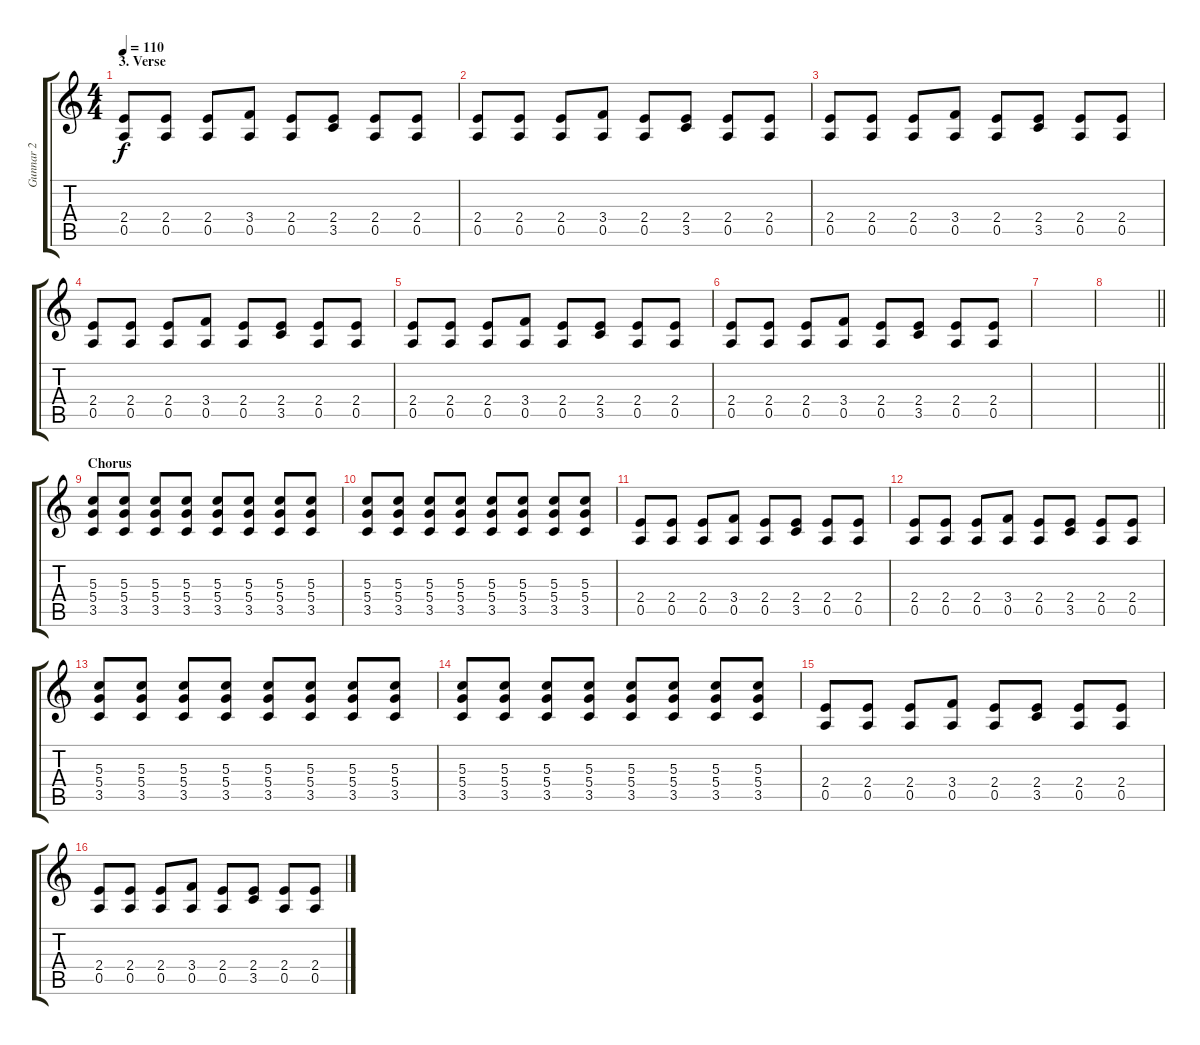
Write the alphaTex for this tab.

\track ("Gunnar 2" "Gunnar 2") {instrument electricguitarclean}
\staff {score tabs}
\tuning (E4 B3 G3 D3 A2 E2) {hide}
\ts (4 4)
\section ("" "3. Verse")
\tempo 110
\clef g2
\ks c
(2.4 0.5).8{dy f} (2.4 0.5).8 (2.4 0.5).8 (3.4 0.5).8 (2.4 0.5).8 (2.4 3.5).8 (2.4 0.5).8 (2.4 0.5).8 |
(2.4 0.5).8 (2.4 0.5).8 (2.4 0.5).8 (3.4 0.5).8 (2.4 0.5).8 (2.4 3.5).8 (2.4 0.5).8 (2.4 0.5).8 |
(2.4 0.5).8 (2.4 0.5).8 (2.4 0.5).8 (3.4 0.5).8 (2.4 0.5).8 (2.4 3.5).8 (2.4 0.5).8 (2.4 0.5).8 |
(2.4 0.5).8 (2.4 0.5).8 (2.4 0.5).8 (3.4 0.5).8 (2.4 0.5).8 (2.4 3.5).8 (2.4 0.5).8 (2.4 0.5).8 |
(2.4 0.5).8 (2.4 0.5).8 (2.4 0.5).8 (3.4 0.5).8 (2.4 0.5).8 (2.4 3.5).8 (2.4 0.5).8 (2.4 0.5).8 |
(2.4 0.5).8 (2.4 0.5).8 (2.4 0.5).8 (3.4 0.5).8 (2.4 0.5).8 (2.4 3.5).8 (2.4 0.5).8 (2.4 0.5).8 |
|
\barLineRight lightlight
|
\section ("" "Chorus")
(5.3 5.4 3.5).8{volume 12 balance 0 instrument distortionguitar} (5.3 5.4 3.5).8 (5.3 5.4 3.5).8 (5.3 5.4 3.5).8 (5.3 5.4 3.5).8 (5.3 5.4 3.5).8 (5.3 5.4 3.5).8 (5.3 5.4 3.5).8 |
(5.3 5.4 3.5).8 (5.3 5.4 3.5).8 (5.3 5.4 3.5).8 (5.3 5.4 3.5).8 (5.3 5.4 3.5).8 (5.3 5.4 3.5).8 (5.3 5.4 3.5).8 (5.3 5.4 3.5).8 |
(2.4 0.5).8{volume 6 balance 0 instrument electricguitarclean} (2.4 0.5).8 (2.4 0.5).8 (3.4 0.5).8 (2.4 0.5).8 (2.4 3.5).8 (2.4 0.5).8 (2.4 0.5).8 |
(2.4 0.5).8 (2.4 0.5).8 (2.4 0.5).8 (3.4 0.5).8 (2.4 0.5).8 (2.4 3.5).8 (2.4 0.5).8 (2.4 0.5).8 |
(5.3 5.4 3.5).8{volume 12 balance 0 instrument distortionguitar} (5.3 5.4 3.5).8 (5.3 5.4 3.5).8 (5.3 5.4 3.5).8 (5.3 5.4 3.5).8 (5.3 5.4 3.5).8 (5.3 5.4 3.5).8 (5.3 5.4 3.5).8 |
(5.3 5.4 3.5).8 (5.3 5.4 3.5).8 (5.3 5.4 3.5).8 (5.3 5.4 3.5).8 (5.3 5.4 3.5).8 (5.3 5.4 3.5).8 (5.3 5.4 3.5).8 (5.3 5.4 3.5).8 |
(2.4 0.5).8{volume 6 balance 0 instrument electricguitarclean} (2.4 0.5).8 (2.4 0.5).8 (3.4 0.5).8 (2.4 0.5).8 (2.4 3.5).8 (2.4 0.5).8 (2.4 0.5).8 |
(2.4 0.5).8 (2.4 0.5).8 (2.4 0.5).8 (3.4 0.5).8 (2.4 0.5).8 (2.4 3.5).8 (2.4 0.5).8 (2.4 0.5).8
